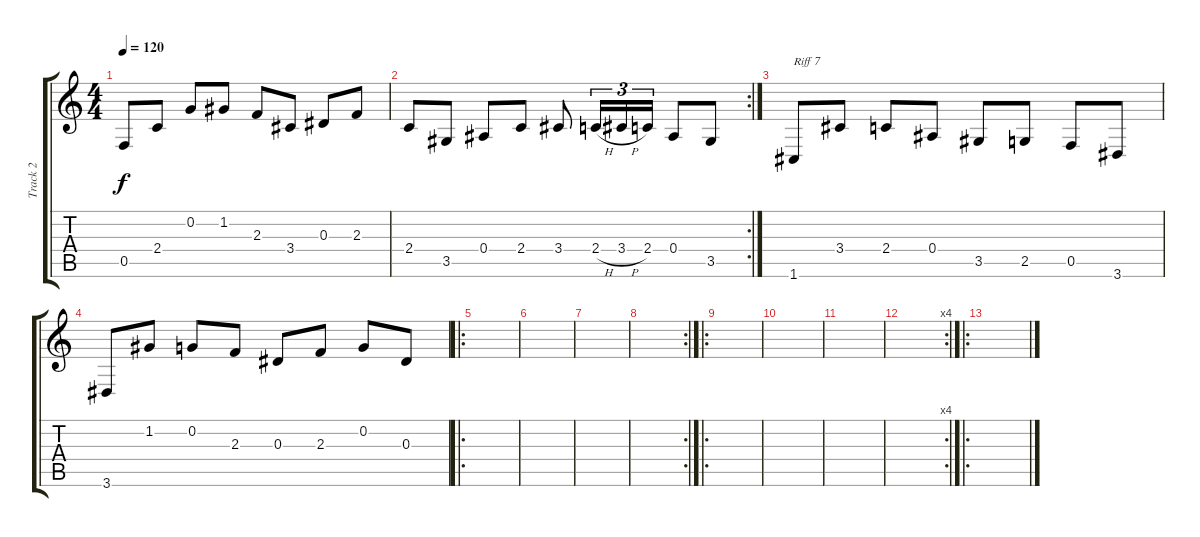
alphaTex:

\track ("Track 2" "Track 2") {instrument acousticguitarsteel}
\staff {score tabs}
\tuning (C4 G3 Eb3 Bb2 F2 C2) {hide}
\ts (4 4)
\tempo 120
\clef g2
\ks c
0.5.8{dy f} 2.4.8 0.2.8 1.2.8 2.3.8 3.4.8 0.3.8 2.3.8 |
\rc 2
2.4.8 3.5.8 0.4.8 2.4.8 3.4.8 2.4{h}.16{tu (3 2)} 3.4{h}.16{tu (3 2)} 2.4.16{tu (3 2)} 0.4.8 3.5.8 |
1.6.8{txt "Riff 7"} 3.4.8 2.4.8 0.4.8 3.5.8 2.5.8 0.5.8 3.6.8 |
3.6.8 1.2.8 0.2.8 2.3.8 0.3.8 2.3.8 0.2.8 0.3.8 |
\ro
|
|
|
\rc 2
|
\ro
|
|
|
\rc 4
|
\ro
